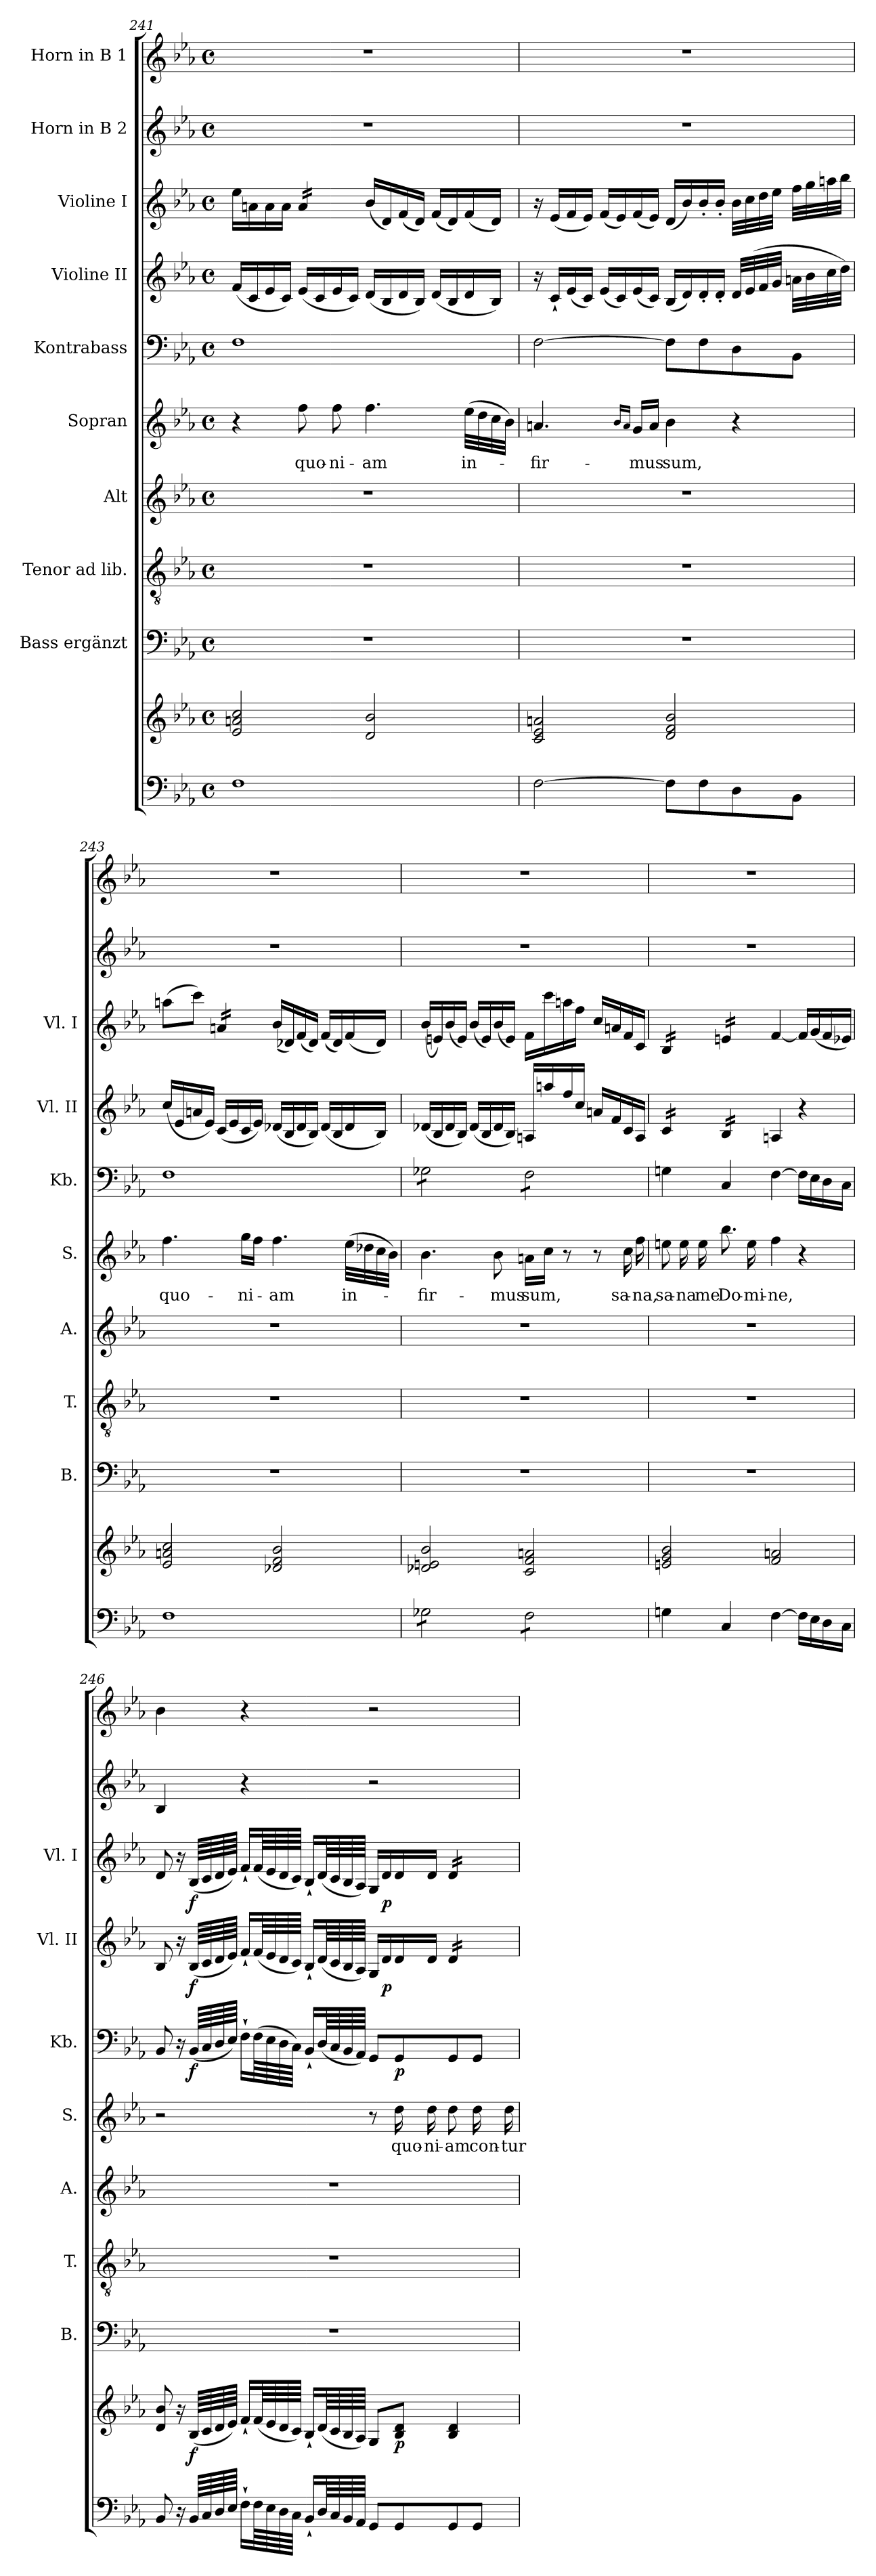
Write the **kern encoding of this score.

**kern	**kern	**dynam	**kern	**kern	**kern	**kern	**text	**kern	**dynam	**kern	**dynam	**kern	**dynam	**kern	**kern
*part10	*part10	*part10	*part9	*part8	*part7	*part6	*part6	*part5	*part5	*part4	*part4	*part3	*part3	*part2	*part1
*staff11	*staff10	*staff10/11	*staff9	*staff8	*staff7	*staff6	*staff6	*staff5	*staff5	*staff4	*staff4	*staff3	*staff3	*staff2	*staff1
*	*	*	*I"Bass ergänzt	*I"Tenor ad lib.	*I"Alt	*I"Sopran	*	*I"Kontrabass	*	*I"Violine II	*	*I"Violine I	*	*I"Horn in B 2	*I"Horn in B 1
*	*	*	*I'B.	*I'T.	*I'A.	*I'S.	*	*I'Kb.	*	*I'Vl. II	*	*I'Vl. I	*	*	*
!!LO:PB:g=z
*clefF4	*clefG2	*	*clefF4	*clefGv2	*clefG2	*clefG2	*	*clefF4	*	*clefG2	*	*clefG2	*	*clefG2	*clefG2
*	*	*	*	*	*	*	*	*ITrd7c12	*	*	*	*	*	*ITrd8c14	*ITrd8c14
*k[b-e-a-]	*k[b-e-a-]	*	*k[b-e-a-]	*k[b-e-a-]	*k[b-e-a-]	*k[b-e-a-]	*	*k[b-e-a-]	*	*k[b-e-a-]	*	*k[b-e-a-]	*	*k[b-e-a-]	*k[b-e-a-]
*E-:	*E-:	*	*E-:	*E-:	*E-:	*E-:	*	*E-:	*	*E-:	*	*E-:	*	*E-:	*E-:
*M4/4	*M4/4	*	*M4/4	*M4/4	*M4/4	*M4/4	*	*M4/4	*	*M4/4	*	*M4/4	*	*M4/4	*M4/4
*met(c)	*met(c)	*	*met(c)	*met(c)	*met(c)	*met(c)	*	*met(c)	*	*met(c)	*	*met(c)	*	*met(c)	*met(c)
=241	=241	=241	=241	=241	=241	=241	=241	=241	=241	=241	=241	=241	=241	=241	=241
1F	2e-/ 2an/ 2cc/	.	1r	1r	1r	4r	.	1FF	.	(<16f/LL	.	16ee-\LL	.	1r	1r
.	.	.	.	.	.	.	.	.	.	16c/	.	16an\	.	.	.
.	.	.	.	.	.	.	.	.	.	16e-/	.	16a\	.	.	.
.	.	.	.	.	.	.	.	.	.	16c/JJ)	.	16a\JJ	.	.	.
!	!	!	!	!	!	!	!LO:LY:b	!	!	!	!	!	!	!	!
*	*	*	*	*	*	*	*	*	*	*	*	*tremolo	*	*	*
.	.	.	.	.	.	8ff\	quo-	.	.	(<16e-/LL	.	16a/LL	.	.	.
.	.	.	.	.	.	.	.	.	.	16c/	.	16a/	.	.	.
!	!	!	!	!	!	!	!LO:LY:b	!	!	!	!	!	!	!	!
.	.	.	.	.	.	8ff\	-ni-	.	.	16e-/	.	16a/	.	.	.
.	.	.	.	.	.	.	.	.	.	16c/JJ)	.	16a/JJ	.	.	.
*	*	*	*	*	*	*	*	*	*	*	*	*Xtremolo	*	*	*
!	!	!	!	!	!	!	!LO:LY:b	!	!	!	!	!	!	!	!
.	2d/ 2b-/	.	.	.	.	4.ff\	-am	.	.	(<16d/LL	.	(<16b-/LL	.	.	.
.	.	.	.	.	.	.	.	.	.	16B-/	.	16d/)	.	.	.
.	.	.	.	.	.	.	.	.	.	16d/	.	(<16f/	.	.	.
.	.	.	.	.	.	.	.	.	.	16B-/JJ)	.	16d/JJ)	.	.	.
.	.	.	.	.	.	.	.	.	.	(<16d/LL	.	(<16f/LL	.	.	.
.	.	.	.	.	.	.	.	.	.	16B-/	.	16d/)	.	.	.
!	!	!	!	!	!	!	!LO:LY:b	!	!	!	!	!	!	!	!
.	.	.	.	.	.	(>32ee-\LLL	in-	.	.	16d/	.	(<16f/	.	.	.
.	.	.	.	.	.	32dd\	.	.	.	.	.	.	.	.	.
.	.	.	.	.	.	32cc\	.	.	.	16B-/JJ)	.	16d/JJ)	.	.	.
.	.	.	.	.	.	32b-\JJJ)	.	.	.	.	.	.	.	.	.
=242	=242	=242	=242	=242	=242	=242	=242	=242	=242	=242	=242	=242	=242	=242	=242
!	!	!	!	!	!	!	!LO:LY:b	!	!	!	!	!	!	!	!
[2F\	2c/ 2e-/ 2an/	.	1r	1r	1r	4.an/	-fir-	[2FF\	.	16r	.	16r	.	1r	1r
.	.	.	.	.	.	.	.	.	.	16c`</LL	.	(<16e-/LL	.	.	.
.	.	.	.	.	.	.	.	.	.	(<16e-/	.	16f/	.	.	.
.	.	.	.	.	.	.	.	.	.	16c/JJ)	.	16e-/JJ)	.	.	.
.	.	.	.	.	.	.	.	.	.	(<16e-/LL	.	(<16f/LL	.	.	.
.	.	.	.	.	.	.	.	.	.	16c/)	.	16e-/)	.	.	.
.	.	.	.	.	.	16qb-/LL	.	.	.	.	.	.	.	.	.
.	.	.	.	.	.	16qa/JJ	.	.	.	.	.	.	.	.	.
!	!	!	!	!	!	!	!LO:LY:b	!	!	!	!	!	!	!	!
.	.	.	.	.	.	16g/LL	-mus	.	.	(<16e-/	.	(<16f/	.	.	.
.	.	.	.	.	.	16a/JJ	.	.	.	16c/JJ)	.	16e-/JJ)	.	.	.
!	!	!	!	!	!	!	!LO:LY:b	!	!	!	!	!	!	!	!
8F\L]	2d/ 2f/ 2b-/	.	.	.	.	4b-\	sum,	8FF\L]	.	(<16B-/LL	.	(<16d/LL	.	.	.
.	.	.	.	.	.	.	.	.	.	16d/)	.	16b-/)	.	.	.
8F\	.	.	.	.	.	.	.	8FF\	.	16d'</	.	16b-'</	.	.	.
.	.	.	.	.	.	.	.	.	.	16d'</JJ	.	16b-'</JJ	.	.	.
8D\	.	.	.	.	.	4r	.	8DD\	.	32d/LLL	.	32b-\LLL	.	.	.
.	.	.	.	.	.	.	.	.	.	(>32e-/	.	32cc\	.	.	.
.	.	.	.	.	.	.	.	.	.	32f/	.	32dd\	.	.	.
.	.	.	.	.	.	.	.	.	.	32g/JJJ	.	32ee-\JJJ	.	.	.
8BB-\J	.	.	.	.	.	.	.	8BBB-\J	.	32an\LLL	.	32ff\LLL	.	.	.
.	.	.	.	.	.	.	.	.	.	32b-\	.	32gg\	.	.	.
.	.	.	.	.	.	.	.	.	.	32cc\	.	32aan\	.	.	.
.	.	.	.	.	.	.	.	.	.	32dd\JJJ)	.	32bb-\JJJ	.	.	.
!!LO:PB:g=z
=243	=243	=243	=243	=243	=243	=243	=243	=243	=243	=243	=243	=243	=243	=243	=243
!	!	!	!	!	!	!	!LO:LY:b	!	!	!	!	!	!	!	!
1F	2e-/ 2an/ 2cc/	.	1r	1r	1r	4.ff\	quo-	1FF	.	(<16cc/LL	.	(>8aan\L	.	1r	1r
.	.	.	.	.	.	.	.	.	.	16e-/	.	.	.	.	.
.	.	.	.	.	.	.	.	.	.	16an/	.	8ccc\J)	.	.	.
.	.	.	.	.	.	.	.	.	.	16e-/JJ)	.	.	.	.	.
*	*	*	*	*	*	*	*	*	*	*	*	*tremolo	*	*	*
.	.	.	.	.	.	.	.	.	.	(<16c/LL	.	16an/LL	.	.	.
.	.	.	.	.	.	.	.	.	.	16e-/	.	16an/	.	.	.
!	!	!	!	!	!	!	!LO:LY:b	!	!	!	!	!	!	!	!
.	.	.	.	.	.	16gg\LL	-ni-	.	.	16c/	.	16an/	.	.	.
.	.	.	.	.	.	16ff\JJ	.	.	.	16e-/JJ)	.	16an/JJ	.	.	.
*	*	*	*	*	*	*	*	*	*	*	*	*Xtremolo	*	*	*
!	!	!	!	!	!	!	!LO:LY:b	!	!	!	!	!	!	!	!
.	2d-X/ 2f/ 2b-/	.	.	.	.	4.ff\	-am	.	.	(<16d-X/LL	.	(<16b-/LL	.	.	.
.	.	.	.	.	.	.	.	.	.	16B-/	.	16d-X/)	.	.	.
.	.	.	.	.	.	.	.	.	.	16d-/	.	(<16f/	.	.	.
.	.	.	.	.	.	.	.	.	.	16B-/JJ)	.	16d-/JJ)	.	.	.
.	.	.	.	.	.	.	.	.	.	(<16d-/LL	.	(<16f/LL	.	.	.
.	.	.	.	.	.	.	.	.	.	16B-/	.	16d-/)	.	.	.
!	!	!	!	!	!	!	!LO:LY:b	!	!	!	!	!	!	!	!
.	.	.	.	.	.	(>32ee-\LLL	in-	.	.	16d-/	.	(<16f/	.	.	.
.	.	.	.	.	.	32dd-X\	.	.	.	.	.	.	.	.	.
.	.	.	.	.	.	32cc\	.	.	.	16B-/JJ)	.	16d-/JJ)	.	.	.
.	.	.	.	.	.	32b-\JJJ)	.	.	.	.	.	.	.	.	.
=244	=244	=244	=244	=244	=244	=244	=244	=244	=244	=244	=244	=244	=244	=244	=244
!	!	!	!	!	!	!	!LO:LY:b	!	!	!	!	!	!	!	!
*tremolo	*	*	*	*	*	*	*	*	*	*	*	*	*	*	*
*	*	*	*	*	*	*	*	*tremolo	*	*	*	*	*	*	*
8G-X\L	2d-X/ 2en/ 2b-/	.	1r	1r	1r	4.b-\	-fir-	8GG-X\L	.	(<16d-X/LL	.	(<16b-/LL	.	1r	1r
.	.	.	.	.	.	.	.	.	.	16B-/	.	16en/)	.	.	.
8G-X\	.	.	.	.	.	.	.	8GG-X\	.	16d-/	.	(<16b-/	.	.	.
.	.	.	.	.	.	.	.	.	.	16B-/JJ)	.	16e/JJ)	.	.	.
8G-X\	.	.	.	.	.	.	.	8GG-X\	.	(<16d-/LL	.	(<16b-/LL	.	.	.
.	.	.	.	.	.	.	.	.	.	16B-/	.	16e/)	.	.	.
!	!	!	!	!	!	!	!LO:LY:b	!	!	!	!	!	!	!	!
8G-X\J	.	.	.	.	.	8b-\	-mus	8GG-X\J	.	16d-/	.	(<16b-/	.	.	.
.	.	.	.	.	.	.	.	.	.	16B-/JJ)	.	16e/JJ)	.	.	.
!	!	!	!	!	!	!	!LO:LY:b	!	!	!	!	!	!	!	!
8F\L	2c/ 2f/ 2an/	.	.	.	.	16an\LL	sum,	8FF\L	.	16An/LL	.	16f\LL	.	.	.
.	.	.	.	.	.	16cc\JJ	.	.	.	16aan/	.	16ccc\	.	.	.
8F\	.	.	.	.	.	8r	.	8FF\	.	16ff/	.	16aan\	.	.	.
.	.	.	.	.	.	.	.	.	.	16cc/JJ	.	16ff\JJ	.	.	.
8F\	.	.	.	.	.	8r	.	8FF\	.	16an/LL	.	16cc/LL	.	.	.
.	.	.	.	.	.	.	.	.	.	16f/	.	16an/	.	.	.
!	!	!	!	!	!	!	!LO:LY:b	!	!	!	!	!	!	!	!
8F\J	.	.	.	.	.	16cc\	sa-	8FF\J	.	16c/	.	16f/	.	.	.
*	*	*	*	*	*	*	*	*Xtremolo	*	*	*	*	*	*	*
*Xtremolo	*	*	*	*	*	*	*	*	*	*	*	*	*	*	*
!	!	!	!	!	!	!	!LO:LY:b	!	!	!	!	!	!	!	!
.	.	.	.	.	.	16ff\	-na,	.	.	16A/JJ	.	16c/JJ	.	.	.
!!LO:PB:g=z
=245	=245	=245	=245	=245	=245	=245	=245	=245	=245	=245	=245	=245	=245	=245	=245
!	!	!	!	!	!	!	!LO:LY:b	!	!	!	!	!	!	!	!
*	*	*	*	*	*	*	*	*	*	*tremolo	*	*	*	*	*
*	*	*	*	*	*	*	*	*	*	*	*	*tremolo	*	*	*
4Gn\	2en/ 2g/ 2b-/	.	1r	1r	1r	8een\	sa-	4GGn\	.	16c/LL	.	16B-/LL	.	1r	1r
.	.	.	.	.	.	.	.	.	.	16c/	.	16B-/	.	.	.
!	!	!	!	!	!	!	!LO:LY:b	!	!	!	!	!	!	!	!
.	.	.	.	.	.	16ee\	-na	.	.	16c/	.	16B-/	.	.	.
!	!	!	!	!	!	!	!LO:LY:b	!	!	!	!	!	!	!	!
.	.	.	.	.	.	16ee\	me	.	.	16c/JJ	.	16B-/JJ	.	.	.
!	!	!	!	!	!	!	!LO:LY:b	!	!	!	!	!	!	!	!
4C/	.	.	.	.	.	8.bb-\	Do-	4CC/	.	16B-/LL	.	16en/LL	.	.	.
.	.	.	.	.	.	.	.	.	.	16B-/	.	16en/	.	.	.
.	.	.	.	.	.	.	.	.	.	16B-/	.	16en/	.	.	.
!	!	!	!	!	!	!	!LO:LY:b	!	!	!	!	!	!	!	!
.	.	.	.	.	.	16ee\	-mi-	.	.	16B-/JJ	.	16en/JJ	.	.	.
*	*	*	*	*	*	*	*	*	*	*	*	*Xtremolo	*	*	*
*	*	*	*	*	*	*	*	*	*	*Xtremolo	*	*	*	*	*
!	!	!	!	!	!	!	!LO:LY:b	!	!	!	!	!	!	!	!
[4F\	2f/ 2an/	.	.	.	.	4ff\	-ne,	[4FF\	.	4An/	.	[4f/	.	.	.
16F\LL]	.	.	.	.	.	4r	.	16FF\LL]	.	4r	.	16f/LL]	.	.	.
16E-\	.	.	.	.	.	.	.	16EE-\	.	.	.	(<16g/	.	.	.
16D\	.	.	.	.	.	.	.	16DD\	.	.	.	16f/	.	.	.
16C\JJ	.	.	.	.	.	.	.	16CC\JJ	.	.	.	16e-X/JJ)	.	.	.
=246	=246	=246	=246	=246	=246	=246	=246	=246	=246	=246	=246	=246	=246	=246	=246
8BB-/	8d/ 8b-/	.	1r	1r	1r	2r	.	8BBB-/	.	8B-/	.	8d/	.	4BB-/	4B-\
16r	16r	.	.	.	.	.	.	16r	.	16r	.	16r	.	.	.
!	!	!LO:DY:b	!	!	!	!	!	!	!LO:DY:b	!	!LO:DY:b	!	!LO:DY:b	!	!
64BB-/LLLL	(<64B-/LLLL	f	.	.	.	.	.	(<64BBB-/LLLL	f	(<64B-/LLLL	f	(<64B-/LLLL	f	.	.
64C/	64c/	.	.	.	.	.	.	64CC/	.	64c/	.	64c/	.	.	.
64D/	64d/	.	.	.	.	.	.	64DD/	.	64d/	.	64d/	.	.	.
64E-/JJJJ	64e-/JJJJ)	.	.	.	.	.	.	64EE-/JJJJ)	.	64e-/JJJJ)	.	64e-/JJJJ)	.	.	.
16F`>\LL	16f`</LL	.	.	.	.	.	.	16FF`>\LL	.	16f`</LL	.	16f`</LL	.	4r	4r
64F\LL	(<64f/LL	.	.	.	.	.	.	(>64FF\LL	.	(<64f/LL	.	(<64f/LL	.	.	.
64E-\	64e-/	.	.	.	.	.	.	64EE-\	.	64e-/	.	64e-/	.	.	.
64D\	64d/	.	.	.	.	.	.	64DD\	.	64d/	.	64d/	.	.	.
64C\JJJJ	64c/JJJJ)	.	.	.	.	.	.	64CC\JJJJ)	.	64c/JJJJ)	.	64c/JJJJ)	.	.	.
16BB-`</LL	16B-`</LL	.	.	.	.	.	.	16BBB-`</LL	.	16B-`</LL	.	16B-`</LL	.	.	.
64D/LL	(<64d/LL	.	.	.	.	.	.	(<64DD/LL	.	(<64d/LL	.	(<64d/LL	.	.	.
64C/	64c/	.	.	.	.	.	.	64CC/	.	64c/	.	64c/	.	.	.
64BB-/	64B-/	.	.	.	.	.	.	64BBB-/	.	64B-/	.	64B-/	.	.	.
64AA-/JJJJ	64A-/JJJJ)	.	.	.	.	.	.	64AAA-/JJJJ)	.	64A-/JJJJ)	.	64A-/JJJJ)	.	.	.
8GG/L	8G/L	.	.	.	.	8r	.	8GGG/L	.	16G/LL	.	16G/LL	.	2r	2r
!	!	!	!	!	!	!	!	!	!	!	!LO:DY:b	!	!LO:DY:b	!	!
.	.	.	.	.	.	.	.	.	.	16d/	p	16d/	p	.	.
!	!	!LO:DY:b	!	!	!	!	!LO:LY:b	!	!LO:DY:b	!	!	!	!	!	!
8GG/	8B-/ 8d/J	p	.	.	.	16dd\	quo-	8GGG/	p	16d/	.	16d/	.	.	.
!	!	!	!	!	!	!	!LO:LY:b	!	!	!	!	!	!	!	!
.	.	.	.	.	.	16dd\	-ni-	.	.	16d/JJ	.	16d/JJ	.	.	.
!	!	!	!	!	!	!	!LO:LY:b	!	!	!	!	!	!	!	!
*	*	*	*	*	*	*	*	*	*	*tremolo	*	*	*	*	*
*	*	*	*	*	*	*	*	*	*	*	*	*tremolo	*	*	*
8GG/	4B-/ 4d/	.	.	.	.	8dd\	-am	8GGG/	.	16d/LL	.	16d/LL	.	.	.
.	.	.	.	.	.	.	.	.	.	16d/	.	16d/	.	.	.
!	!	!	!	!	!	!	!LO:LY:b	!	!	!	!	!	!	!	!
8GG/J	.	.	.	.	.	16dd\	con-	8GGG/J	.	16d/	.	16d/	.	.	.
!	!	!	!	!	!	!	!LO:LY:b	!	!	!	!	!	!	!	!
.	.	.	.	.	.	16dd\	-tur-	.	.	16d/JJ	.	16d/JJ	.	.	.
*	*	*	*	*	*	*	*	*	*	*	*	*Xtremolo	*	*	*
*	*	*	*	*	*	*	*	*	*	*Xtremolo	*	*	*	*	*
=	=	=	=	=	=	=	=	=	=	=	=	=	=	=	=
*-	*-	*-	*-	*-	*-	*-	*-	*-	*-	*-	*-	*-	*-	*-	*-
